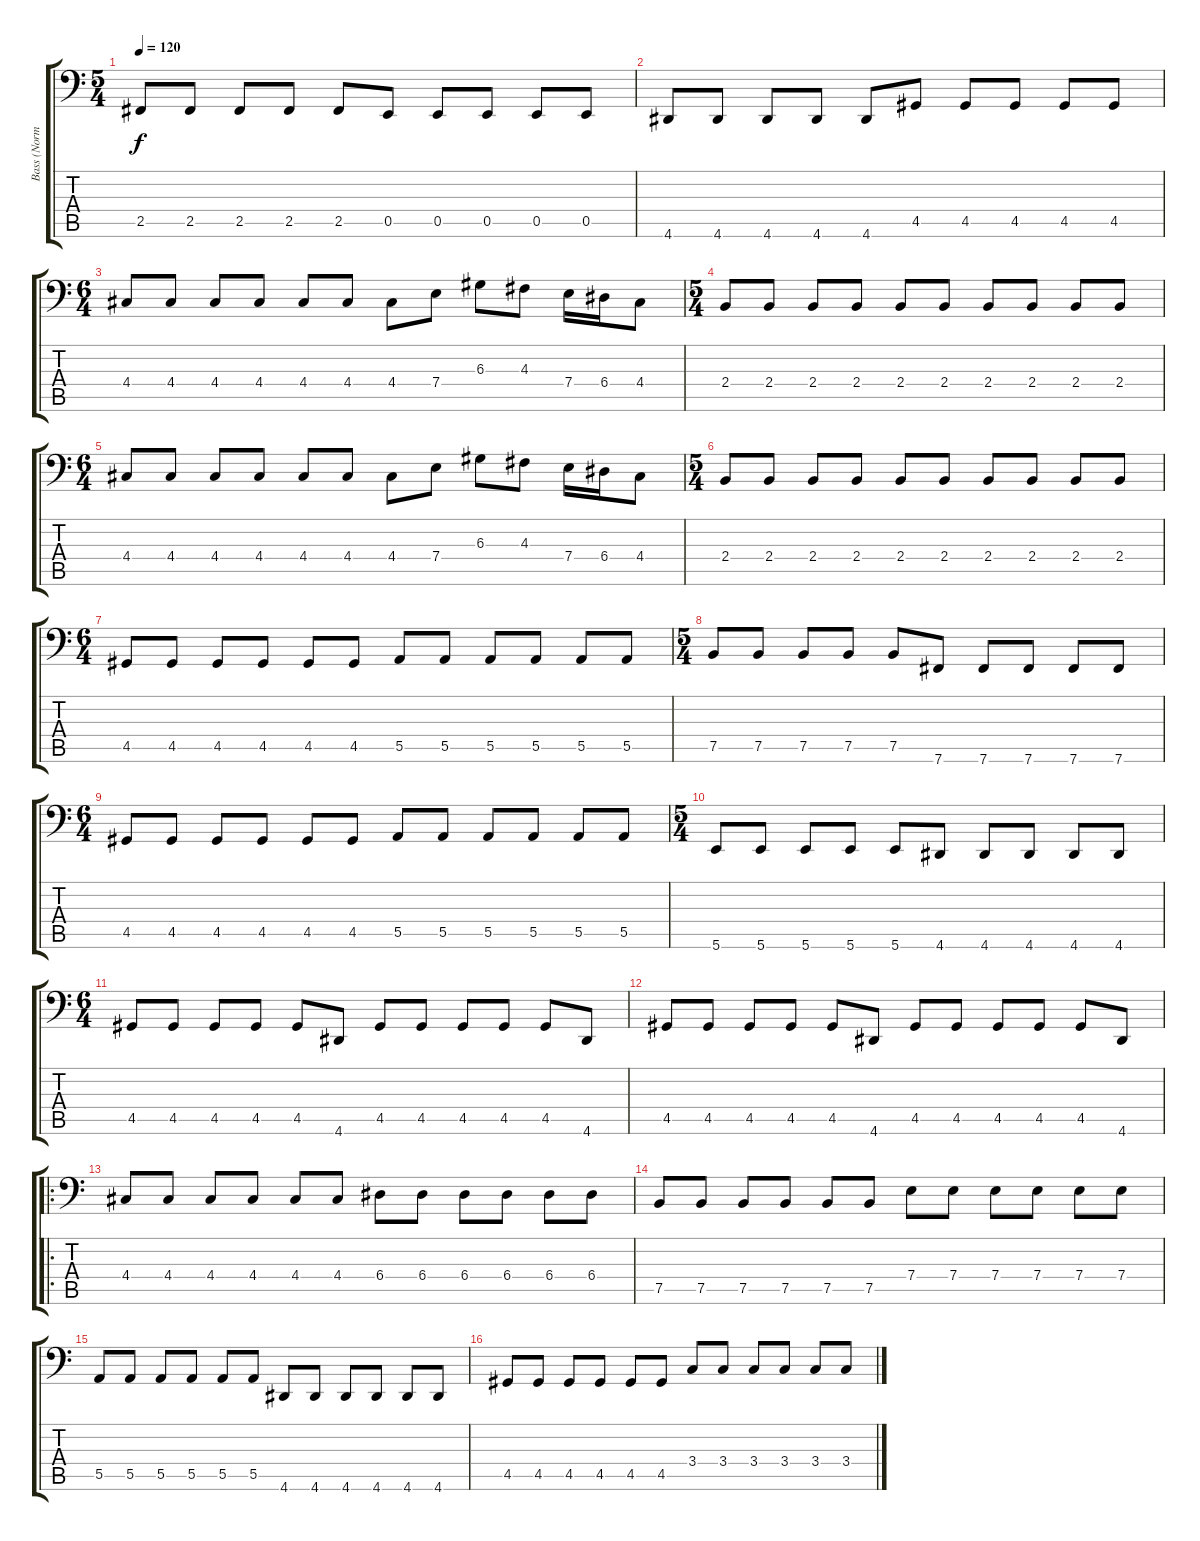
\track ("Bass (Norm.)" "Bass (Norm") {instrument electricbassfinger}
\staff {score tabs}
\tuning (C3 G2 D2 A1 E1 B0) {hide}
\ts (5 4)
\tempo 120
\clef f4
\ks c
2.5.8{dy f} 2.5.8 2.5.8 2.5.8 2.5.8 0.5.8 0.5.8 0.5.8 0.5.8 0.5.8 |
4.6.8 4.6.8 4.6.8 4.6.8 4.6.8 4.5.8 4.5.8 4.5.8 4.5.8 4.5.8 |
\ts (6 4)
4.4.8 4.4.8 4.4.8 4.4.8 4.4.8 4.4.8 4.4.8 7.4.8 6.3.8 4.3.8 7.4.16 6.4.16 4.4.8 |
\ts (5 4)
2.4.8 2.4.8 2.4.8 2.4.8 2.4.8 2.4.8 2.4.8 2.4.8 2.4.8 2.4.8 |
\ts (6 4)
4.4.8 4.4.8 4.4.8 4.4.8 4.4.8 4.4.8 4.4.8 7.4.8 6.3.8 4.3.8 7.4.16 6.4.16 4.4.8 |
\ts (5 4)
2.4.8 2.4.8 2.4.8 2.4.8 2.4.8 2.4.8 2.4.8 2.4.8 2.4.8 2.4.8 |
\ts (6 4)
4.5.8 4.5.8 4.5.8 4.5.8 4.5.8 4.5.8 5.5.8 5.5.8 5.5.8 5.5.8 5.5.8 5.5.8 |
\ts (5 4)
7.5.8 7.5.8 7.5.8 7.5.8 7.5.8 7.6.8 7.6.8 7.6.8 7.6.8 7.6.8 |
\ts (6 4)
4.5.8 4.5.8 4.5.8 4.5.8 4.5.8 4.5.8 5.5.8 5.5.8 5.5.8 5.5.8 5.5.8 5.5.8 |
\ts (5 4)
5.6.8 5.6.8 5.6.8 5.6.8 5.6.8 4.6.8 4.6.8 4.6.8 4.6.8 4.6.8 |
\ts (6 4)
4.5.8 4.5.8 4.5.8 4.5.8 4.5.8 4.6.8 4.5.8 4.5.8 4.5.8 4.5.8 4.5.8 4.6.8 |
4.5.8 4.5.8 4.5.8 4.5.8 4.5.8 4.6.8 4.5.8 4.5.8 4.5.8 4.5.8 4.5.8 4.6.8 |
\ro
4.4.8 4.4.8 4.4.8 4.4.8 4.4.8 4.4.8 6.4.8 6.4.8 6.4.8 6.4.8 6.4.8 6.4.8 |
7.5.8 7.5.8 7.5.8 7.5.8 7.5.8 7.5.8 7.4.8 7.4.8 7.4.8 7.4.8 7.4.8 7.4.8 |
5.5.8 5.5.8 5.5.8 5.5.8 5.5.8 5.5.8 4.6.8 4.6.8 4.6.8 4.6.8 4.6.8 4.6.8 |
4.5.8 4.5.8 4.5.8 4.5.8 4.5.8 4.5.8 3.4.8 3.4.8 3.4.8 3.4.8 3.4.8 3.4.8
